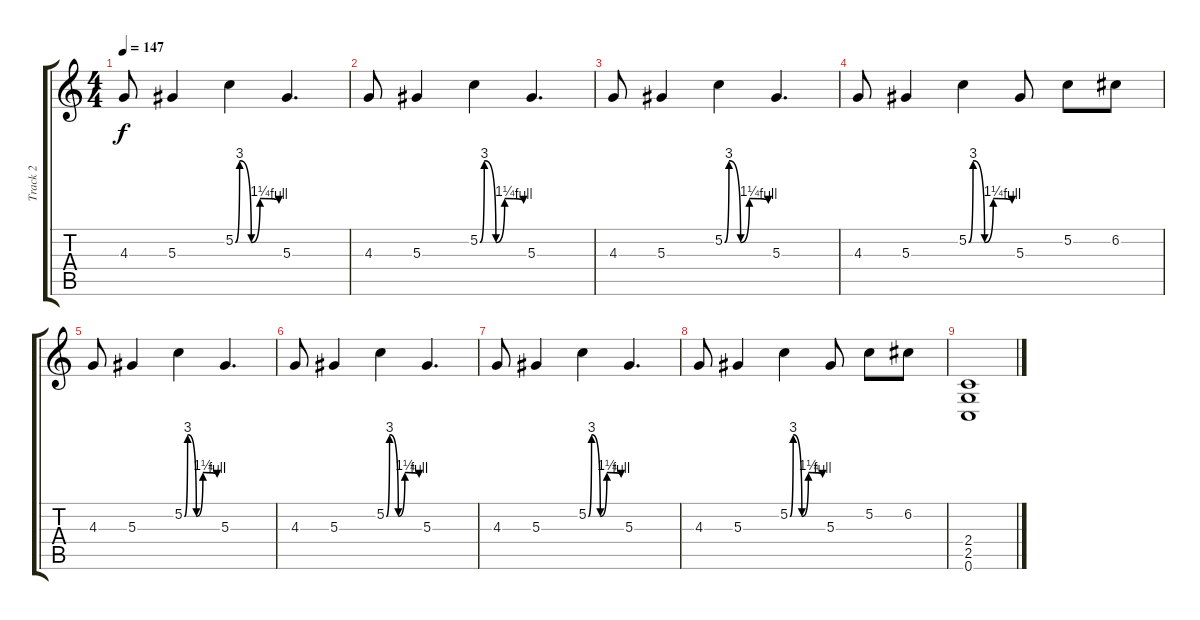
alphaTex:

\track ("Track 2" "Track 2") {instrument distortionguitar}
\staff {score tabs}
\tuning (C4 G3 Eb3 Bb2 F2 C2) {hide}
\ts (4 4)
\tempo 147
\clef g2
\ks c
4.3.8{dy f} 5.3.4 5.2{be (custom 0 0 6 12 22 0 34 5 60 4)}.4 5.3.4{d} |
4.3.8 5.3.4 5.2{be (custom 0 0 6 12 22 0 34 5 60 4)}.4 5.3.4{d} |
4.3.8 5.3.4 5.2{be (custom 0 0 6 12 22 0 34 5 60 4)}.4 5.3.4{d} |
4.3.8 5.3.4 5.2{be (custom 0 0 6 12 22 0 34 5 60 4)}.4 5.3.8 5.2.8 6.2.8 |
4.3.8 5.3.4 5.2{be (custom 0 0 6 12 22 0 34 5 60 4)}.4 5.3.4{d} |
4.3.8 5.3.4 5.2{be (custom 0 0 6 12 22 0 34 5 60 4)}.4 5.3.4{d} |
4.3.8 5.3.4 5.2{be (custom 0 0 6 12 22 0 34 5 60 4)}.4 5.3.4{d} |
4.3.8 5.3.4 5.2{be (custom 0 0 6 12 22 0 34 5 60 4)}.4 5.3.8 5.2.8 6.2.8 |
(2.4 2.5 0.6).1
